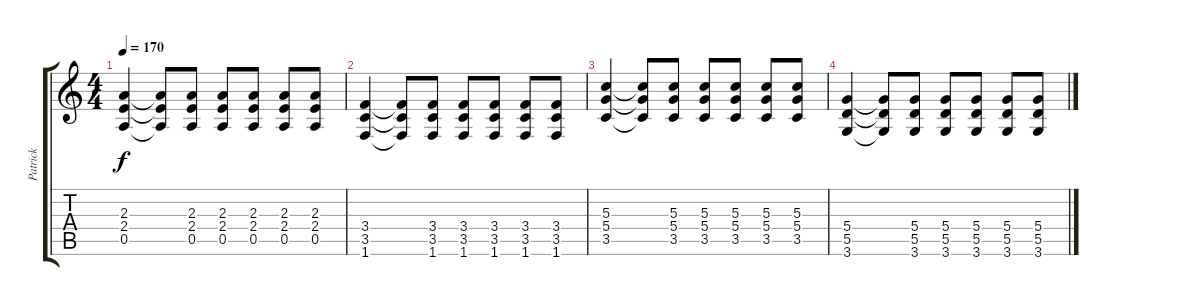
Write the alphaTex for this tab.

\track ("Patrick" "Patrick") {instrument distortionguitar}
\staff {score tabs}
\tuning (E4 B3 G3 D3 A2 E2) {hide}
\ts (4 4)
\tempo 170
\clef g2
\ks c
(2.3 2.4 0.5).4{dy f} (2.3{t} 2.4{t} 0.5{t}).8 (2.3 2.4 0.5).8 (2.3 2.4 0.5).8 (2.3 2.4 0.5).8 (2.3 2.4 0.5).8 (2.3 2.4 0.5).8 |
(3.4 3.5 1.6).4 (3.4{t} 3.5{t} 1.6{t}).8 (3.4 3.5 1.6).8 (3.4 3.5 1.6).8 (3.4 3.5 1.6).8 (3.4 3.5 1.6).8 (3.4 3.5 1.6).8 |
(5.3 5.4 3.5).4 (5.3{t} 5.4{t} 3.5{t}).8 (5.3 5.4 3.5).8 (5.3 5.4 3.5).8 (5.3 5.4 3.5).8 (5.3 5.4 3.5).8 (5.3 5.4 3.5).8 |
(5.4 5.5 3.6).4 (5.4{t} 5.5{t} 3.6{t}).8 (5.4 5.5 3.6).8 (5.4 5.5 3.6).8 (5.4 5.5 3.6).8 (5.4 5.5 3.6).8 (5.4 5.5 3.6).8
